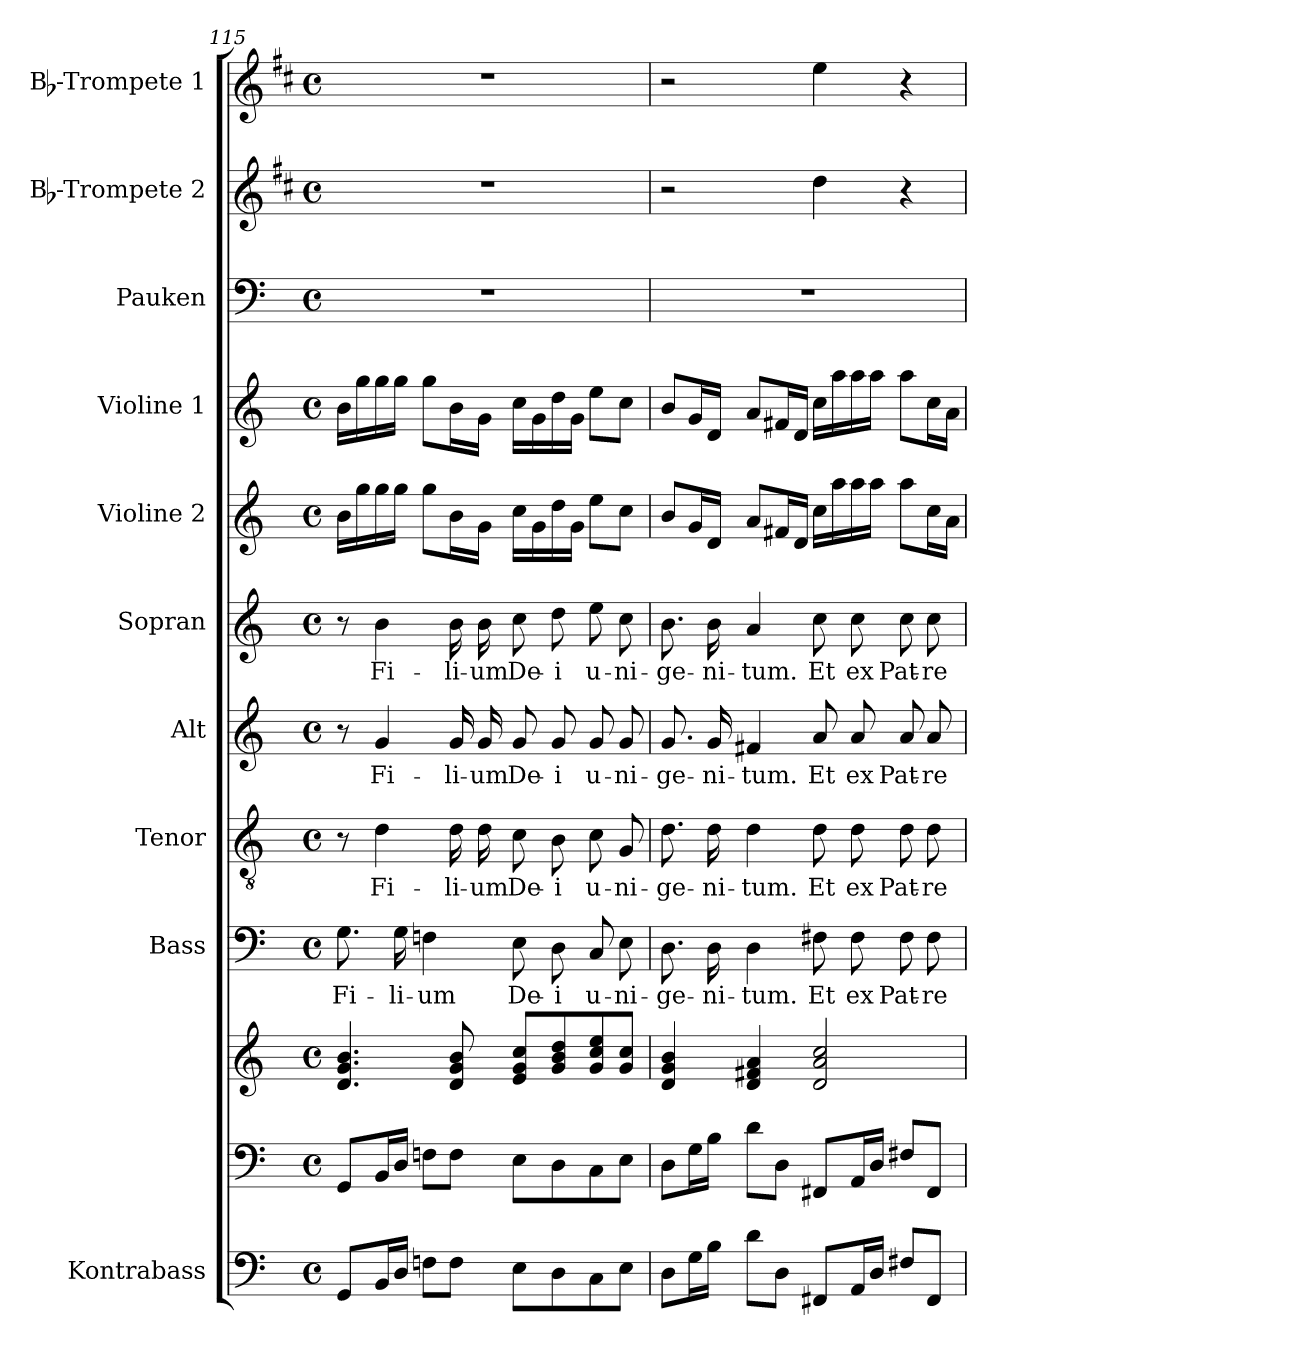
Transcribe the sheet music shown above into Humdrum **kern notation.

**kern	**kern	**kern	**kern	**text	**kern	**text	**kern	**text	**kern	**text	**kern	**kern	**kern	**kern	**kern
*part11	*part10	*part10	*part9	*part9	*part8	*part8	*part7	*part7	*part6	*part6	*part5	*part4	*part3	*part2	*part1
*staff12	*staff11	*staff10	*staff9	*staff9	*staff8	*staff8	*staff7	*staff7	*staff6	*staff6	*staff5	*staff4	*staff3	*staff2	*staff1
*I"Kontrabass	*	*	*I"Bass	*	*I"Tenor	*	*I"Alt	*	*I"Sopran	*	*I"Violine 2	*I"Violine 1	*I"Pauken	*I"Bb-Trompete 2	*I"Bb-Trompete 1
*I'Kb.	*	*	*I'B.	*	*I'T.	*	*I'A.	*	*I'S.	*	*I'Vl. 2	*I'Vl. 1	*I'Pk.	*I'Bb Trp. 2	*I'Bb Trp. 1
*clefF4	*clefF4	*clefG2	*clefF4	*	*clefGv2	*	*clefG2	*	*clefG2	*	*clefG2	*clefG2	*clefF4	*clefG2	*clefG2
*ITrd7c12	*	*	*	*	*	*	*	*	*	*	*	*	*	*ITrd1c2	*ITrd1c2
*k[]	*k[]	*k[]	*k[]	*	*k[]	*	*k[]	*	*k[]	*	*k[]	*k[]	*k[]	*k[]	*k[]
*C:	*C:	*C:	*C:	*	*C:	*	*C:	*	*C:	*	*C:	*C:	*C:	*C:	*C:
*M4/4	*M4/4	*M4/4	*M4/4	*	*M4/4	*	*M4/4	*	*M4/4	*	*M4/4	*M4/4	*M4/4	*M4/4	*M4/4
*met(c)	*met(c)	*met(c)	*met(c)	*	*met(c)	*	*met(c)	*	*met(c)	*	*met(c)	*met(c)	*met(c)	*met(c)	*met(c)
=115	=115	=115	=115	=115	=115	=115	=115	=115	=115	=115	=115	=115	=115	=115	=115
!	!	!	!	!LO:LY:b	!	!	!	!	!	!	!	!	!	!	!
8GGG/L	8GG/L	4.d/ 4.g/ 4.b/	8.G\	Fi-	8r	.	8r	.	8r	.	16b\LL	16b\LL	1r	1r	1r
.	.	.	.	.	.	.	.	.	.	.	16gg\	16gg\	.	.	.
!	!	!	!	!	!	!LO:LY:b	!	!LO:LY:b	!	!LO:LY:b	!	!	!	!	!
16BBB/L	16BB/L	.	.	.	4d\	Fi-	4g/	Fi-	4b\	Fi-	16gg\	16gg\	.	.	.
!	!	!	!	!LO:LY:b	!	!	!	!	!	!	!	!	!	!	!
16DD/JJ	16D/JJ	.	16G\	-li-	.	.	.	.	.	.	16gg\JJ	16gg\JJ	.	.	.
!	!	!	!	!LO:LY:b	!	!	!	!	!	!	!	!	!	!	!
8FFn\L	8Fn\L	.	4Fn\	-um	.	.	.	.	.	.	8gg\L	8gg\L	.	.	.
!	!	!	!	!	!	!LO:LY:b	!	!LO:LY:b	!	!LO:LY:b	!	!	!	!	!
8FF\J	8F\J	8d/ 8g/ 8b/	.	.	16d\	-li-	16g/	-li-	16b\	-li-	16b\L	16b\L	.	.	.
!	!	!	!	!	!	!LO:LY:b	!	!LO:LY:b	!	!LO:LY:b	!	!	!	!	!
.	.	.	.	.	16d\	-um	16g/	-um	16b\	-um	16g\JJ	16g\JJ	.	.	.
!	!	!	!	!LO:LY:b	!	!LO:LY:b	!	!LO:LY:b	!	!LO:LY:b	!	!	!	!	!
8EE\L	8E\L	8e/ 8g/ 8cc/L	8E\	De-	8c\	De-	8g/	De-	8cc\	De-	16cc\LL	16cc\LL	.	.	.
.	.	.	.	.	.	.	.	.	.	.	16g\	16g\	.	.	.
!	!	!	!	!LO:LY:b	!	!LO:LY:b	!	!LO:LY:b	!	!LO:LY:b	!	!	!	!	!
8DD\	8D\	8g/ 8b/ 8dd/	8D\	-i	8B\	-i	8g/	-i	8dd\	-i	16dd\	16dd\	.	.	.
.	.	.	.	.	.	.	.	.	.	.	16g\JJ	16g\JJ	.	.	.
!	!	!	!	!LO:LY:b	!	!LO:LY:b	!	!LO:LY:b	!	!LO:LY:b	!	!	!	!	!
8CC\	8C\	8g/ 8cc/ 8ee/	8C/	u-	8c\	u-	8g/	u-	8ee\	u-	8ee\L	8ee\L	.	.	.
!	!	!	!	!LO:LY:b	!	!LO:LY:b	!	!LO:LY:b	!	!LO:LY:b	!	!	!	!	!
8EE\J	8E\J	8g/ 8cc/J	8E\	-ni-	8G/	-ni-	8g/	-ni-	8cc\	-ni-	8cc\J	8cc\J	.	.	.
=116	=116	=116	=116	=116	=116	=116	=116	=116	=116	=116	=116	=116	=116	=116	=116
!	!	!	!	!LO:LY:b	!	!LO:LY:b	!	!LO:LY:b	!	!LO:LY:b	!	!	!	!	!
8DD\L	8D\L	4d/ 4g/ 4b/	8.D\	-ge-	8.d\	-ge-	8.g/	-ge-	8.b\	-ge-	8b/L	8b/L	1r	2r	2r
16GG\L	16G\L	.	.	.	.	.	.	.	.	.	16g/L	16g/L	.	.	.
!	!	!	!	!LO:LY:b	!	!LO:LY:b	!	!LO:LY:b	!	!LO:LY:b	!	!	!	!	!
16BB\JJ	16B\JJ	.	16D\	-ni-	16d\	-ni-	16g/	-ni-	16b\	-ni-	16d/JJ	16d/JJ	.	.	.
!	!	!	!	!LO:LY:b	!	!LO:LY:b	!	!LO:LY:b	!	!LO:LY:b	!	!	!	!	!
8D\L	8d\L	4d/ 4f#X/ 4a/	4D\	-tum.	4d\	-tum.	4f#X/	-tum.	4a/	-tum.	8a/L	8a/L	.	.	.
8DD\J	8D\J	.	.	.	.	.	.	.	.	.	16f#X/L	16f#X/L	.	.	.
.	.	.	.	.	.	.	.	.	.	.	16d/JJ	16d/JJ	.	.	.
!	!	!	!	!LO:LY:b	!	!LO:LY:b	!	!LO:LY:b	!	!LO:LY:b	!	!	!	!	!
8FFF#X/L	8FF#X/L	2d/ 2a/ 2cc/	8F#X\	Et	8d\	Et	8a/	Et	8cc\	Et	16cc\LL	16cc\LL	.	4cc\	4dd\
.	.	.	.	.	.	.	.	.	.	.	16aa\	16aa\	.	.	.
!	!	!	!	!LO:LY:b	!	!LO:LY:b	!	!LO:LY:b	!	!LO:LY:b	!	!	!	!	!
16AAA/L	16AA/L	.	8F#\	ex	8d\	ex	8a/	ex	8cc\	ex	16aa\	16aa\	.	.	.
16DD/JJ	16D/JJ	.	.	.	.	.	.	.	.	.	16aa\JJ	16aa\JJ	.	.	.
!	!	!	!	!LO:LY:b	!	!LO:LY:b	!	!LO:LY:b	!	!LO:LY:b	!	!	!	!	!
8FF#X/L	8F#X/L	.	8F#\	Pat-	8d\	Pat-	8a/	Pat-	8cc\	Pat-	8aa\L	8aa\L	.	4r	4r
!	!	!	!	!LO:LY:b	!	!LO:LY:b	!	!LO:LY:b	!	!LO:LY:b	!	!	!	!	!
8FFF#/J	8FF#/J	.	8F#\	-re	8d\	-re	8a/	-re	8cc\	-re	16cc\L	16cc\L	.	.	.
.	.	.	.	.	.	.	.	.	.	.	16a\JJ	16a\JJ	.	.	.
=	=	=	=	=	=	=	=	=	=	=	=	=	=	=	=
*-	*-	*-	*-	*-	*-	*-	*-	*-	*-	*-	*-	*-	*-	*-	*-
